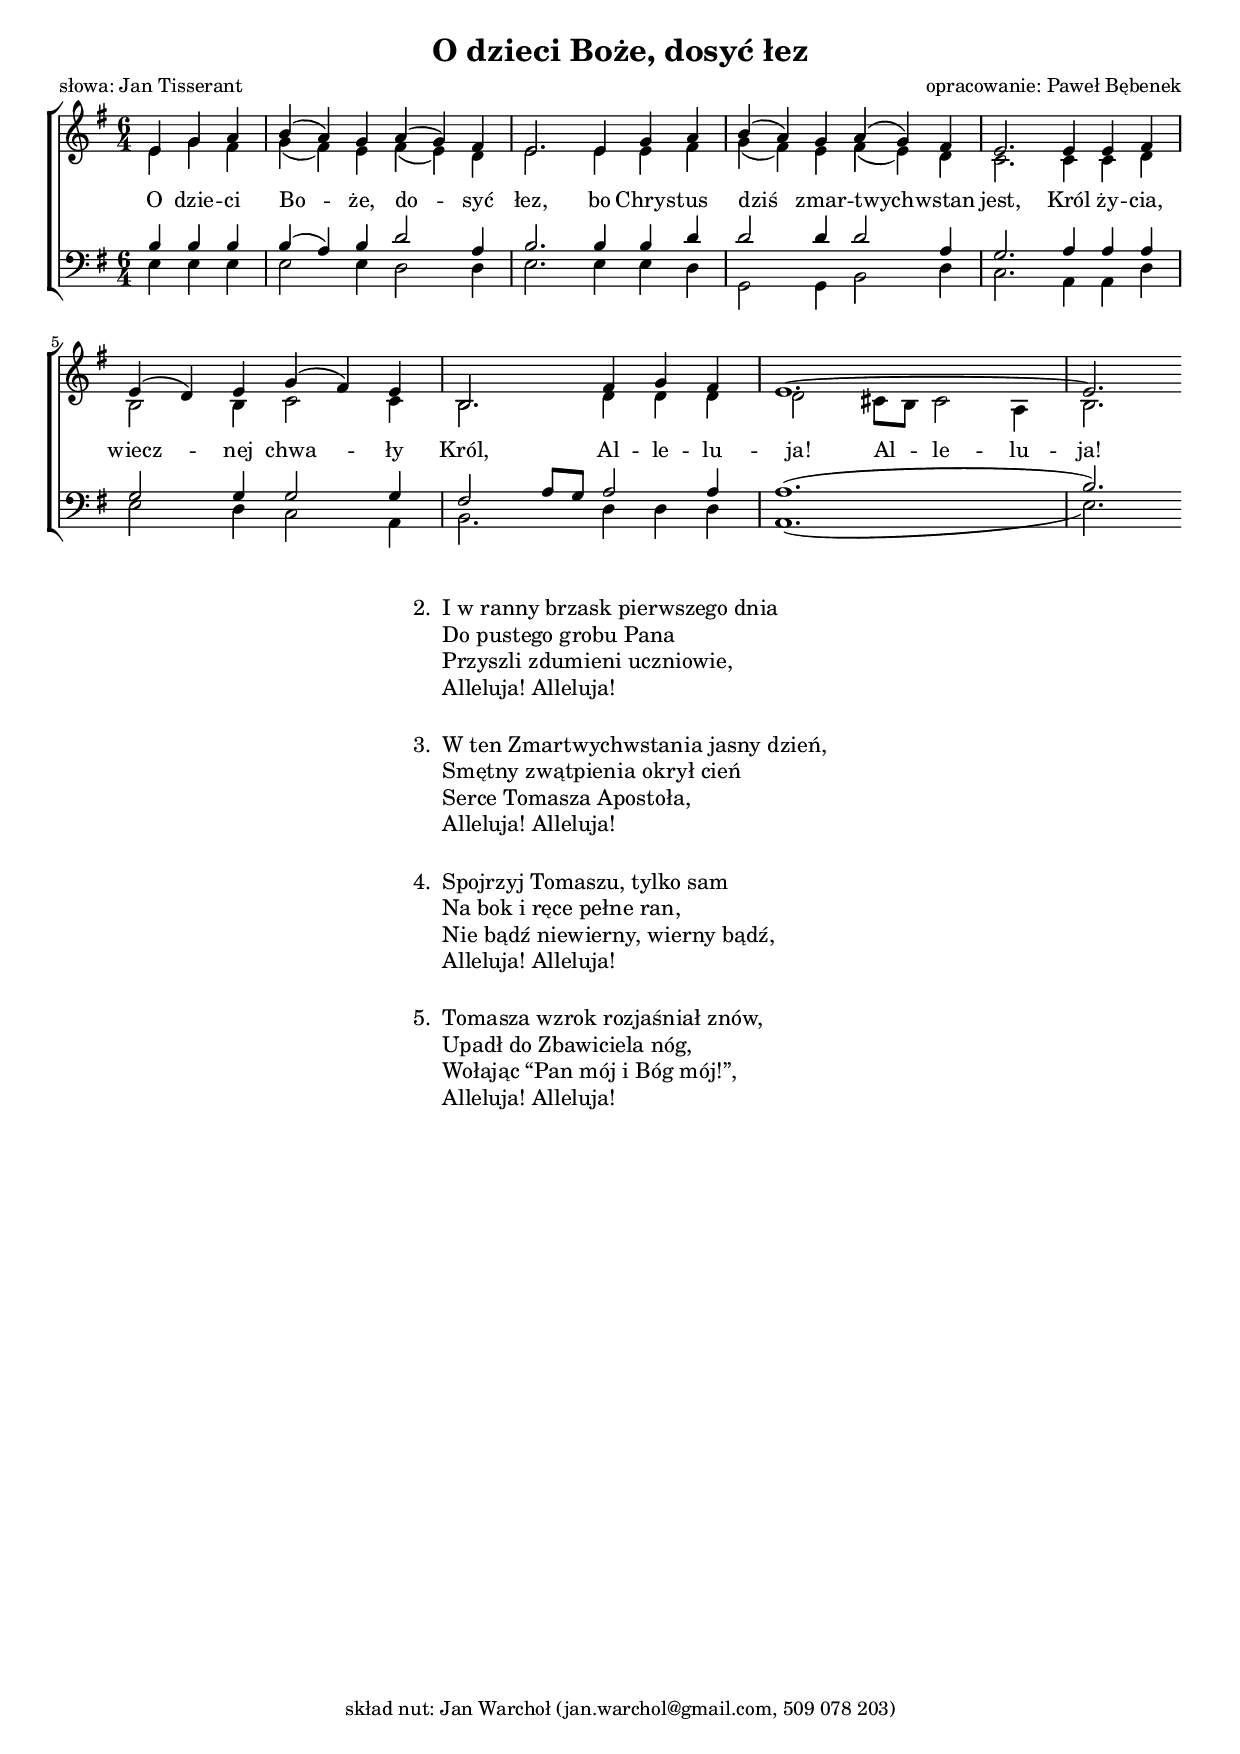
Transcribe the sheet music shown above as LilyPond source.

\version "2.17.3"
#(set-global-staff-size 17)

\header	{
  title = "O dzieci Boże, dosyć łez"
  poet = "słowa: Jan Tisserant"
  composer = "opracowanie: Paweł Bębenek"
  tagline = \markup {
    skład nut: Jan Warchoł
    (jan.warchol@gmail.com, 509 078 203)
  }
}

\paper {
}
%--------------------------------MELODY--------------------------------
sopranomelody =	\relative f' {
  \key e \minor
  \time 6/4
  \partial 2.
  e4 g a
  b( a) g a( g) fis
  e2. e4 g a
  b( a) g a( g) fis
  e2. e4 e fis
  e( d) e g( fis) e
  b2. fis'4 g fis
  e1.~ e2.
}
altomelody = \relative f' {
  \key e \minor
  \time 6/4
  \partial 2.
  e4 g fis
  g( fis) e fis( e) d
  e2. e4 e fis
  g( fis) e fis( e) d
  c2. c4 c d
  b2 b4 c2 c4
  b2. d4 d d
  d2 cis8\melisma b\melismaEnd cis2 a4
  b2.
}
tenormelody = \relative f {
  \key e \minor
  \time 6/4
  \partial 2.
  b4 b b
  b( a) b d2 a4
  b2. b4 b d
  d2 d4 d2 a4
  g2. a4 a a
  g2 g4 g2 g4
  fis2 a8 g a2 a4
  a1.( b2.)
}
bassmelody = \relative f {
  \key e \minor
  \time 6/4
  \partial 2.
  e4 e e
  e2 e4 d2 d4
  e2. e4 e4 d
  g,2 g4 b2 d4
  c2. a4 a d
  e2 d4 c2 a4
  b2. d4 d d
  a1.(
  e'2.)
}
akordy = \chordmode {
}
%--------------------------------LYRICS--------------------------------
text =  \lyricmode {
  O dzie -- ci Bo -- że, do -- syć łez,
  bo Chrys -- tus dziś zmar -- twych -- wstan jest,
  Król ży -- cia, wiecz -- nej chwa -- ły Król,
  Al -- le -- lu -- ja! Al -- le -- lu -- ja!
}

stanzas = \markup {
  \fill-line {
    \large {
      \hspace #0.1
      \column {
        \line {
          "2. "
          \column {
            "I w ranny brzask pierwszego dnia"
            "Do pustego grobu Pana"
            "Przyszli zdumieni uczniowie,"
            "Alleluja! Alleluja!"
          }
        }
        \vspace #1
        \line {
          "3. "
          \column {
            "W ten Zmartwychwstania jasny dzień,"
            "Smętny zwątpienia okrył cień"
            "Serce Tomasza Apostoła,"
            "Alleluja! Alleluja!"
          }
        }
        \vspace #1
        \line {
          "4. "
          \column {
            "Spojrzyj Tomaszu, tylko sam"
            "Na bok i ręce pełne ran,"
            "Nie bądź niewierny, wierny bądź,"
            "Alleluja! Alleluja!"
          }
        }
        \vspace #1
        \line {
          "5. "
          \column {
            "Tomasza wzrok rozjaśniał znów,"
            "Upadł do Zbawiciela nóg,"
            "Wołając “Pan mój i Bóg mój!”,"
            "Alleluja! Alleluja!"
          }
        }
      }
      \hspace #0.1
    }
  }
}
%--------------------------------ALL-FILE VARIABLE--------------------------------

\score {
  \new ChoirStaff <<
    \new Staff = women <<
      \clef treble
      \new Voice = soprano {
        \voiceOne
        \sopranomelody
      }
      \new Voice = alto {
        \voiceTwo
        \altomelody
      }
    >>
    \new Lyrics \with {
      \override VerticalAxisGroup #'staff-affinity = #CENTER
      \override VerticalAxisGroup #'nonstaff-relatedstaff-spacing #'padding = #1
    }
    \lyricsto alto \text

    \new Staff = men <<
      \clef bass
      \new Voice = tenor {
        \voiceOne
        \tenormelody
      }
      \new Voice = bass {
        \voiceTwo
        \bassmelody
      }
    >>
  >>
  \layout {
    indent = 0\cm
  }
}

\stanzas